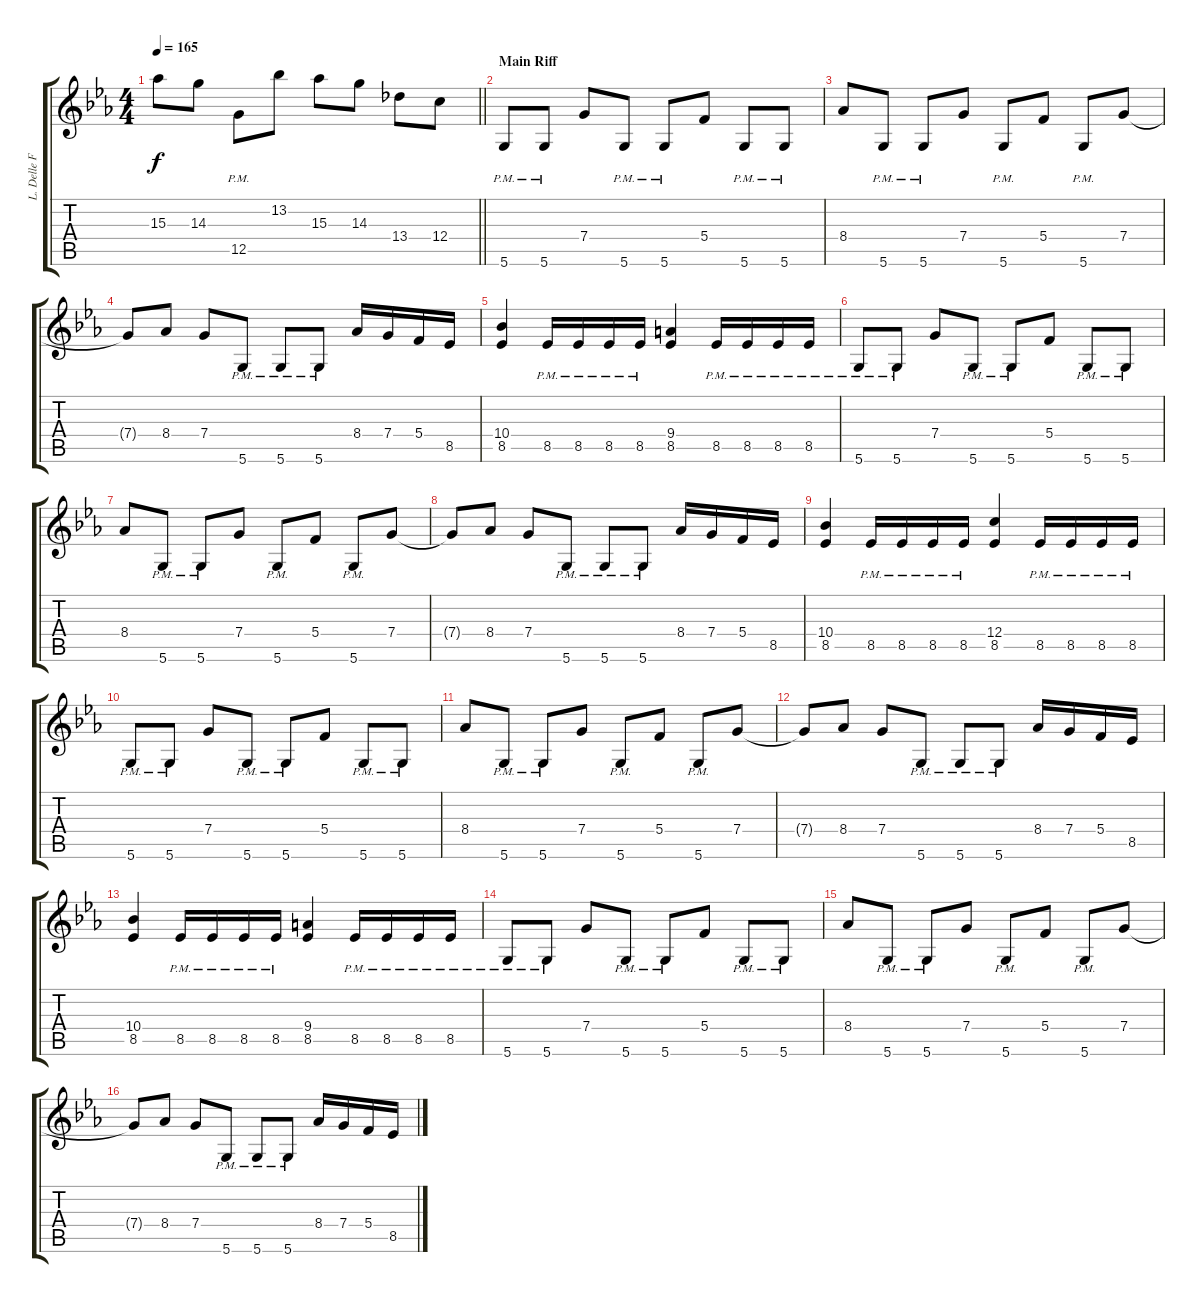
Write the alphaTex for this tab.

\track ("L. Delle Fave (Dist. Guitar R)" "L. Delle F") {instrument overdrivenguitar}
\staff {score tabs}
\tuning (D4 A3 F3 C3 G2 D2) {hide}
\ts (4 4)
\tempo 165
\clef g2
\barLineRight lightlight
\ks cminor
15.3.8{dy f} 14.3.8 12.5{pm}.8 13.2.8 15.3.8 14.3.8 13.4.8 12.4.8 |
\section ("" "Main Riff")
5.6{pm}.8 5.6{pm}.8 7.4.8 5.6{pm}.8 5.6{pm}.8 5.4.8 5.6{pm}.8 5.6{pm}.8 |
8.4.8 5.6{pm}.8 5.6{pm}.8 7.4.8 5.6{pm}.8 5.4.8 5.6{pm}.8 7.4.8 |
7.4{t}.8 8.4.8 7.4.8 5.6{pm}.8 5.6{pm}.8 5.6{pm}.8 8.4.16 7.4.16 5.4.16 8.5.16 |
(10.4 8.5).4 8.5{pm}.16 8.5{pm}.16 8.5{pm}.16 8.5{pm}.16 (9.4 8.5).4 8.5{pm}.16 8.5{pm}.16 8.5{pm}.16 8.5{pm}.16 |
5.6{pm}.8 5.6{pm}.8 7.4.8 5.6{pm}.8 5.6{pm}.8 5.4.8 5.6{pm}.8 5.6{pm}.8 |
8.4.8 5.6{pm}.8 5.6{pm}.8 7.4.8 5.6{pm}.8 5.4.8 5.6{pm}.8 7.4.8 |
7.4{t}.8 8.4.8 7.4.8 5.6{pm}.8 5.6{pm}.8 5.6{pm}.8 8.4.16 7.4.16 5.4.16 8.5.16 |
(10.4 8.5).4 8.5{pm}.16 8.5{pm}.16 8.5{pm}.16 8.5{pm}.16 (12.4 8.5).4 8.5{pm}.16 8.5{pm}.16 8.5{pm}.16 8.5{pm}.16 |
5.6{pm}.8 5.6{pm}.8 7.4.8 5.6{pm}.8 5.6{pm}.8 5.4.8 5.6{pm}.8 5.6{pm}.8 |
8.4.8 5.6{pm}.8 5.6{pm}.8 7.4.8 5.6{pm}.8 5.4.8 5.6{pm}.8 7.4.8 |
7.4{t}.8 8.4.8 7.4.8 5.6{pm}.8 5.6{pm}.8 5.6{pm}.8 8.4.16 7.4.16 5.4.16 8.5.16 |
(10.4 8.5).4 8.5{pm}.16 8.5{pm}.16 8.5{pm}.16 8.5{pm}.16 (9.4 8.5).4 8.5{pm}.16 8.5{pm}.16 8.5{pm}.16 8.5{pm}.16 |
5.6{pm}.8 5.6{pm}.8 7.4.8 5.6{pm}.8 5.6{pm}.8 5.4.8 5.6{pm}.8 5.6{pm}.8 |
8.4.8 5.6{pm}.8 5.6{pm}.8 7.4.8 5.6{pm}.8 5.4.8 5.6{pm}.8 7.4.8 |
7.4{t}.8 8.4.8 7.4.8 5.6{pm}.8 5.6{pm}.8 5.6{pm}.8 8.4.16 7.4.16 5.4.16 8.5.16
